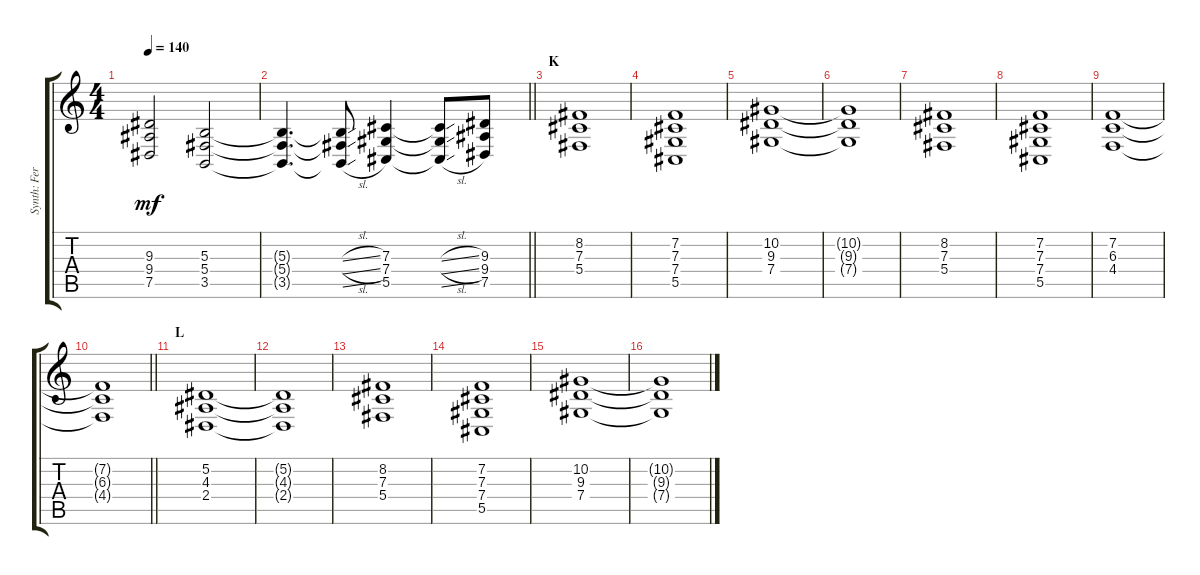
\track ("Synth: Ferdy" "Synth: Fer") {instrument sitar}
\staff {score tabs}
\tuning (Eb4 Bb3 Gb3 Db3 Ab2 Eb2) {hide}
\ts (4 4)
\tempo 140
\clef g2
\ks c
(9.3{t} 9.4{t} 7.5{t}).2{dy mf} (5.3 5.4 3.5).2 |
\barLineRight lightlight
(5.3{t} 5.4{t} 3.5{t}).4{d} (5.3{sl t} 5.4{sl t} 3.5{sl t}).8 (7.3 7.4 5.5).4{beam merge} (7.3{sl t} 7.4{sl t} 5.5{sl t}).8 (9.3 9.4 7.5).8 |
\section ("" "K")
(8.2 7.3 5.4).1 |
(7.2 7.3 7.4 5.5).1 |
(10.2 9.3 7.4).1 |
(10.2{t} 9.3{t} 7.4{t}).1 |
(8.2 7.3 5.4).1 |
(7.2 7.3 7.4 5.5).1 |
(7.2 6.3 4.4).1 |
\barLineRight lightlight
(7.2{t} 6.3{t} 4.4{t}).1 |
\section ("" "L")
(5.2 4.3 2.4).1 |
(5.2{t} 4.3{t} 2.4{t}).1 |
(8.2 7.3 5.4).1 |
(7.2 7.3 7.4 5.5).1 |
(10.2 9.3 7.4).1 |
(10.2{t} 9.3{t} 7.4{t}).1
